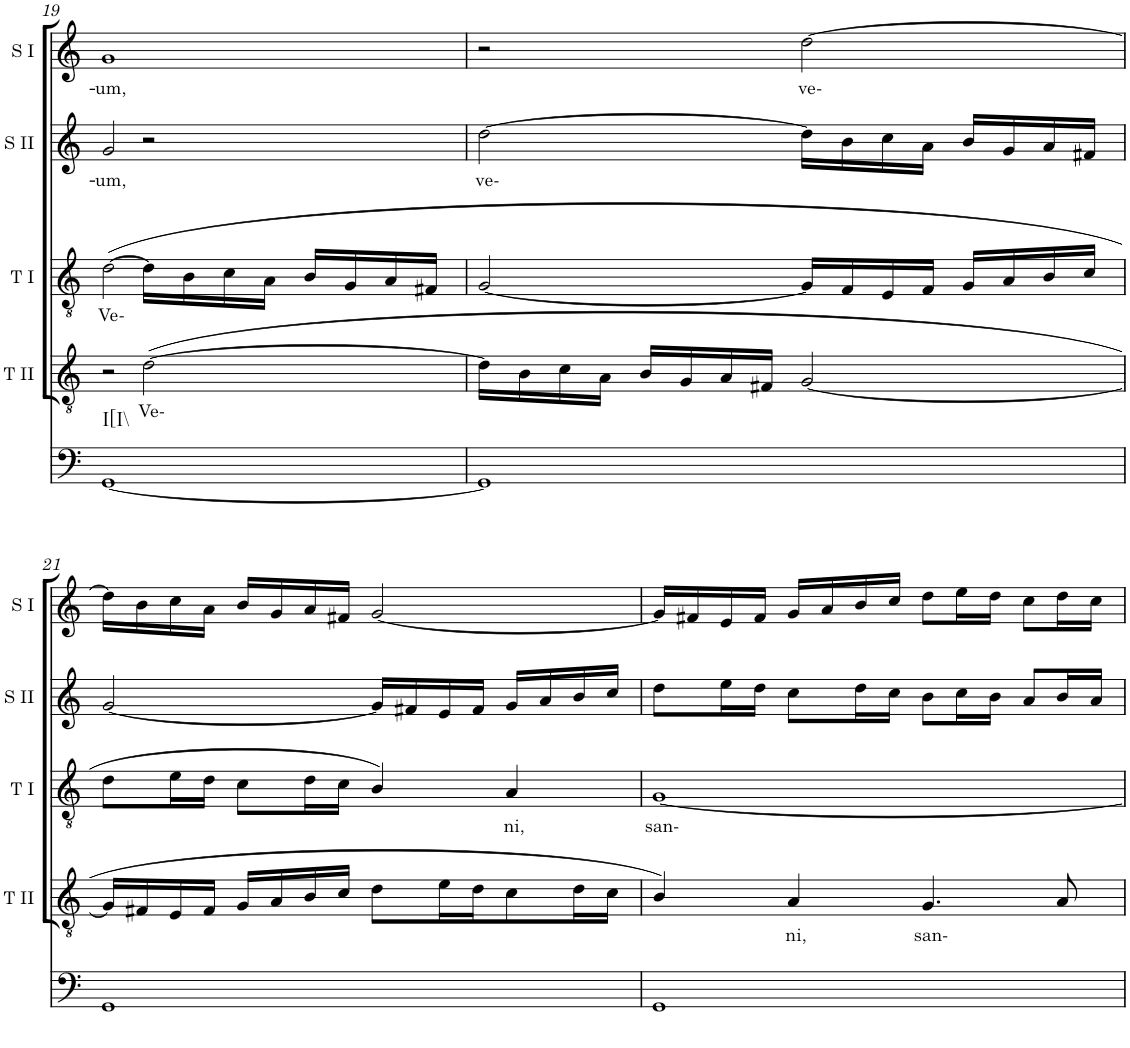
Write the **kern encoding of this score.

**kern	**kern	**text	**kern	**text	**kern	**text	**kern	**text
*part5	*part4	*part4	*part3	*part3	*part2	*part2	*part1	*part1
*staff5	*staff4	*staff4	*staff3	*staff3	*staff2	*staff2	*staff1	*staff1
*I"Continuo	*I"Tenor II	*	*I"Tenor I	*	*I"Soprano II	*	*I"Soprano I	*
*	*I'T II	*	*I'T I	*	*I'S II	*	*I'S I	*
!!LO:PB:g=z
*clefG2	*clefG2	*	*clefF4	*	*clefG2	*	*clefG2	*
*k[]	*k[]	*	*k[]	*	*k[]	*	*k[]	*
*	*	*	*M4/4	*	*M4/4	*	*M4/4	*
=19	=19	=19	=19	=19	=19	=19	=19	=19
!LO:TX:b:t=I[I\\	!	!	!	!	!	!	!	!
!	!	!	!	!LO:LY:b	!	!LO:LY:b	!	!LO:LY:b
[1GG	2r	.	([2d\	Ve-	2g/	um,	1g	um,
!	!	!LO:LY:b	!	!	!	!	!	!
.	([2d\	Ve-	16d\LL]	.	2r	.	.	.
.	.	.	16B\	.	.	.	.	.
.	.	.	16c\	.	.	.	.	.
.	.	.	16A\JJ	.	.	.	.	.
.	.	.	16B/LL	.	.	.	.	.
.	.	.	16G/	.	.	.	.	.
.	.	.	16A/	.	.	.	.	.
.	.	.	16F#X/JJ	.	.	.	.	.
=20	=20	=20	=20	=20	=20	=20	=20	=20
!	!	!	!	!	!	!LO:LY:b	!	!
1GG]	16d\LL]	.	[2G/	.	[2dd\	ve-	2r	.
.	16B\	.	.	.	.	.	.	.
.	16c\	.	.	.	.	.	.	.
.	16A\JJ	.	.	.	.	.	.	.
.	16B/LL	.	.	.	.	.	.	.
.	16G/	.	.	.	.	.	.	.
.	16A/	.	.	.	.	.	.	.
.	16F#X/JJ	.	.	.	.	.	.	.
!	!	!	!	!	!	!	!	!LO:LY:b
.	[2G/	.	16G/LL]	.	16dd\LL]	.	[2dd\	ve-
.	.	.	16F/	.	16b\	.	.	.
.	.	.	16E/	.	16cc\	.	.	.
.	.	.	16F/JJ	.	16a\JJ	.	.	.
.	.	.	16G/LL	.	16b/LL	.	.	.
.	.	.	16A/	.	16g/	.	.	.
.	.	.	16B/	.	16a/	.	.	.
.	.	.	16c/JJ	.	16f#X/JJ	.	.	.
!!LO:LB:g=z
=21	=21	=21	=21	=21	=21	=21	=21	=21
1GG	16G/LL]	.	8d\L	.	[2g/	.	16dd\LL]	.
.	16F#X/	.	.	.	.	.	16b\	.
.	16E/	.	16e\L	.	.	.	16cc\	.
.	16F#/JJ	.	16d\JJ	.	.	.	16a\JJ	.
.	16G/LL	.	8c\L	.	.	.	16b/LL	.
.	16A/	.	.	.	.	.	16g/	.
.	16B/	.	16d\L	.	.	.	16a/	.
.	16c/JJ	.	16c\JJ	.	.	.	16f#X/JJ	.
.	8d\L	.	4B/)	.	16g/LL]	.	[2g/	.
.	.	.	.	.	16f#X/	.	.	.
.	16e\L	.	.	.	16e/	.	.	.
.	16d\J	.	.	.	16f#/JJ	.	.	.
!	!	!	!	!LO:LY:b	!	!	!	!
.	8c\	.	4A/	ni,	16g/LL	.	.	.
.	.	.	.	.	16a/	.	.	.
.	16d\L	.	.	.	16b/	.	.	.
.	16c\JJ	.	.	.	16cc/JJ	.	.	.
=22	=22	=22	=22	=22	=22	=22	=22	=22
!	!	!	!	!LO:LY:b	!	!	!	!
1GG	4B/)	.	[1G	san-	8dd\L	.	16g/LL]	.
.	.	.	.	.	.	.	16f#X/	.
.	.	.	.	.	16ee\L	.	16e/	.
.	.	.	.	.	16dd\JJ	.	16f#/JJ	.
!	!	!LO:LY:b	!	!	!	!	!	!
.	4A/	ni,	.	.	8cc\L	.	16g/LL	.
.	.	.	.	.	.	.	16a/	.
.	.	.	.	.	16dd\L	.	16b/	.
.	.	.	.	.	16cc\JJ	.	16cc/JJ	.
!	!	!LO:LY:b	!	!	!	!	!	!
.	4.G/	san-	.	.	8b\L	.	8dd\L	.
.	.	.	.	.	16cc\L	.	16ee\L	.
.	.	.	.	.	16b\JJ	.	16dd\JJ	.
.	.	.	.	.	8a/L	.	8cc\L	.
.	8A/	.	.	.	16b/L	.	16dd\L	.
.	.	.	.	.	16a/JJ	.	16cc\JJ	.
=	=	=	=	=	=	=	=	=
*-	*-	*-	*-	*-	*-	*-	*-	*-
